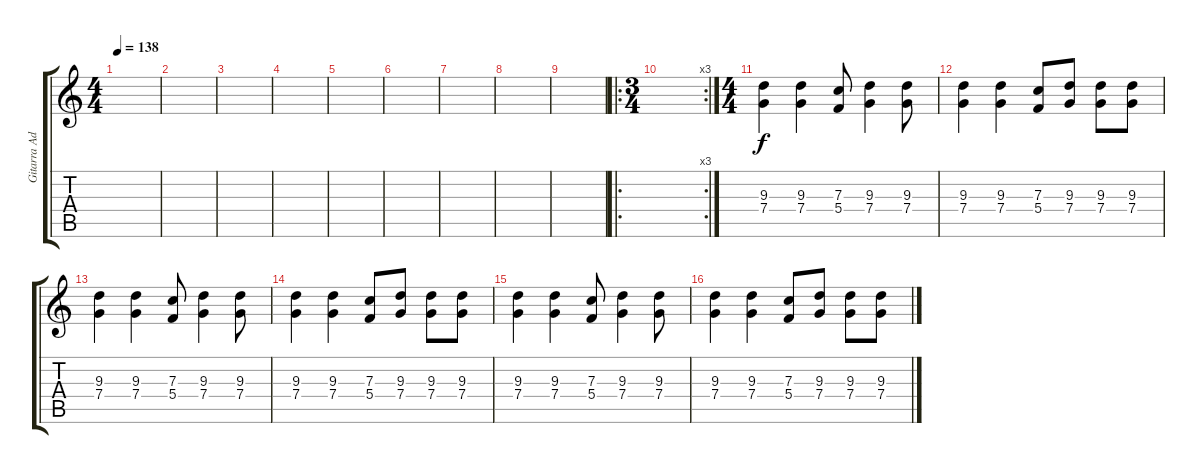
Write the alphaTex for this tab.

\track ("Gitarra Adisionale" "Gitarra Ad") {instrument distortionguitar}
\staff {score tabs}
\tuning (D4 A3 F3 C3 G2 D2) {hide}
\ts (4 4)
\tempo 138
\clef g2
\ks c
|
|
|
|
|
|
|
|
|
\ro
\rc 3
\ts (3 4)
|
\ts (4 4)
(9.3 7.4).4 (9.3 7.4).4 (7.3 5.4).8 (9.3 7.4).4 (9.3 7.4).8 |
(9.3 7.4).4 (9.3 7.4).4 (7.3 5.4).8 (9.3 7.4).8 (9.3 7.4).8 (9.3 7.4).8 |
(9.3 7.4).4 (9.3 7.4).4 (7.3 5.4).8 (9.3 7.4).4 (9.3 7.4).8 |
(9.3 7.4).4 (9.3 7.4).4 (7.3 5.4).8 (9.3 7.4).8 (9.3 7.4).8 (9.3 7.4).8 |
(9.3 7.4).4 (9.3 7.4).4 (7.3 5.4).8 (9.3 7.4).4 (9.3 7.4).8 |
(9.3 7.4).4 (9.3 7.4).4 (7.3 5.4).8 (9.3 7.4).8 (9.3 7.4).8 (9.3 7.4).8
